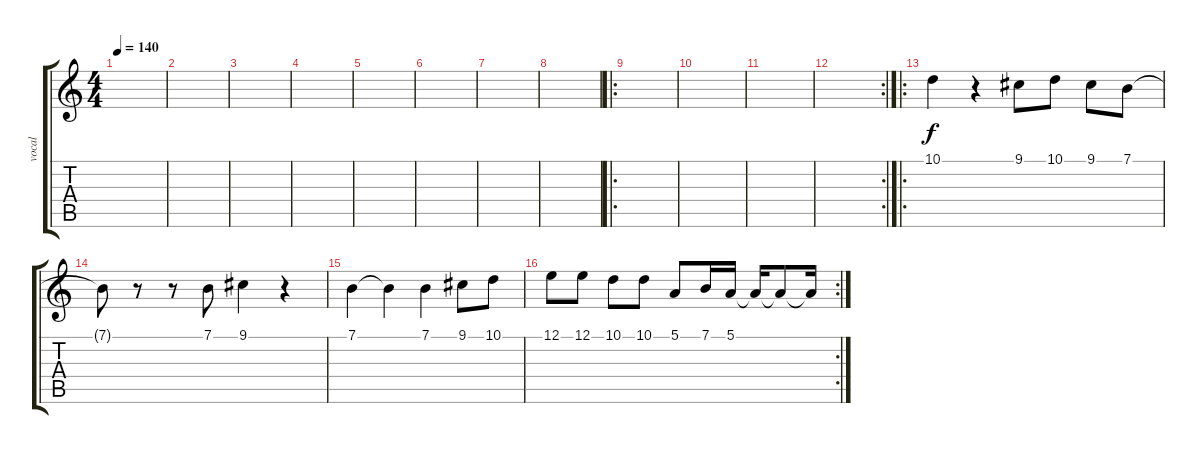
\track ("vocal" "vocal") {instrument altosax}
\staff {score tabs}
\tuning (E4 B3 G3 D3 A2 E2) {hide}
\ts (4 4)
\tempo 140
\clef g2
\ks c
|
|
|
|
|
|
|
|
\ro
|
|
|
\rc 2
|
\ro
10.1.4 r.4 9.1.8 10.1.8 9.1.8 7.1.8 |
7.1{t}.8 r.8 r.8 7.1.8 9.1.4 r.4 |
7.1.4 7.1{t}.4 7.1.4 9.1.8 10.1.8 |
\rc 2
12.1.8 12.1.8 10.1.8 10.1.8 5.1.8 7.1.16 5.1.16 5.1{t}.16 5.1{t}.8 5.1{t}.16
